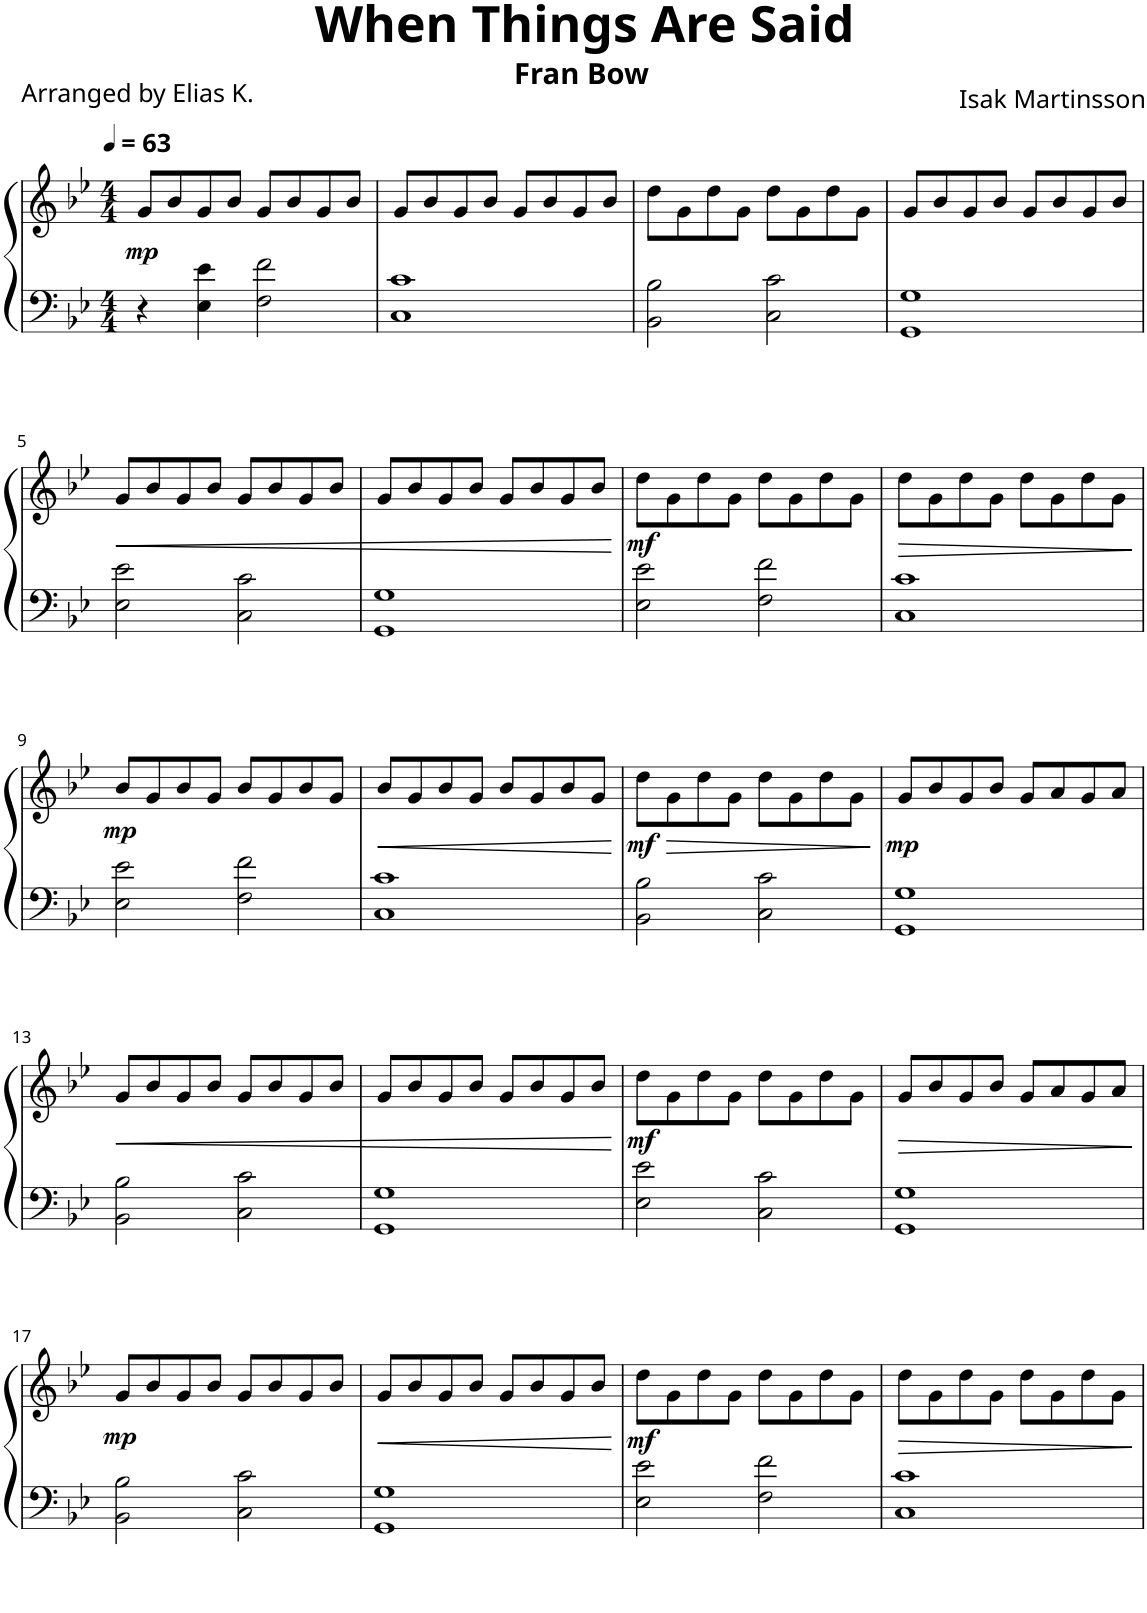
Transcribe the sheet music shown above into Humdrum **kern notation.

**kern	**kern	**dynam
*part1	*part1	*part1
*staff2	*staff1	*staff1/2
*I"Klavier	*	*
*I'Klav.	*	*
*clefF4	*clefG2	*
*k[b-e-]	*k[b-e-]	*
*M4/4	*M4/4	*
*MM63	*MM63	*
=1	=1	=1
!	!	!LO:DY:b
4r	8g/L	mp
.	8b-/	.
4E-\ 4e-\	8g/	.
.	8b-/J	.
2F\ 2f\	8g/L	.
.	8b-/	.
.	8g/	.
.	8b-/J	.
=2	=2	=2
1C 1c	8g/L	.
.	8b-/	.
.	8g/	.
.	8b-/J	.
.	8g/L	.
.	8b-/	.
.	8g/	.
.	8b-/J	.
=3	=3	=3
2BB-\ 2B-\	8dd\L	.
.	8g\	.
.	8dd\	.
.	8g\J	.
2C\ 2c\	8dd\L	.
.	8g\	.
.	8dd\	.
.	8g\J	.
=4	=4	=4
1GG 1G	8g/L	.
.	8b-/	.
.	8g/	.
.	8b-/J	.
.	8g/L	.
.	8b-/	.
.	8g/	.
.	8b-/J	.
!!LO:LB:g=z
=5	=5	=5
!	!	!LO:HP:b
2E-\ 2e-\	8g/L	<
.	8b-/	.
.	8g/	.
.	8b-/J	.
2C\ 2c\	8g/L	.
.	8b-/	.
.	8g/	.
.	8b-/J	.
=6	=6	=6
1GG 1G	8g/L	.
.	8b-/	.
.	8g/	.
.	8b-/J	.
.	8g/L	.
.	8b-/	.
.	8g/	.
.	8b-/J	.
.	.	[
=7	=7	=7
!	!	!LO:DY:b
2E-\ 2e-\	8dd\L	mf
.	8g\	.
.	8dd\	.
.	8g\J	.
2F\ 2f\	8dd\L	.
.	8g\	.
.	8dd\	.
.	8g\J	.
=8	=8	=8
!	!	!LO:HP:b
1C 1c	8dd\L	>
.	8g\	.
.	8dd\	.
.	8g\J	.
.	8dd\L	.
.	8g\	.
.	8dd\	.
.	8g\J	.
.	.	]
!!LO:LB:g=z
=9	=9	=9
!	!	!LO:DY:b
2E-\ 2e-\	8b-/L	mp
.	8g/	.
.	8b-/	.
.	8g/J	.
2F\ 2f\	8b-/L	.
.	8g/	.
.	8b-/	.
.	8g/J	.
=10	=10	=10
!	!	!LO:HP:b
1C 1c	8b-/L	<
.	8g/	.
.	8b-/	.
.	8g/J	.
.	8b-/L	.
.	8g/	.
.	8b-/	.
.	8g/J	.
.	.	[
=11	=11	=11
!	!	!LO:HP:b
!	!	!LO:DY:n=1:b
2BB-\ 2B-\	8dd\L	> mf
.	8g\	.
.	8dd\	.
.	8g\J	.
2C\ 2c\	8dd\L	.
.	8g\	.
.	8dd\	.
.	8g\J	.
.	.	]
=12	=12	=12
!	!	!LO:DY:b
1GG 1G	8g/L	mp
.	8b-/	.
.	8g/	.
.	8b-/J	.
.	8g/L	.
.	8a/	.
.	8g/	.
.	8a/J	.
!!LO:LB:g=z
=13	=13	=13
!	!	!LO:HP:b
2BB-\ 2B-\	8g/L	<
.	8b-/	.
.	8g/	.
.	8b-/J	.
2C\ 2c\	8g/L	.
.	8b-/	.
.	8g/	.
.	8b-/J	.
=14	=14	=14
1GG 1G	8g/L	.
.	8b-/	.
.	8g/	.
.	8b-/J	.
.	8g/L	.
.	8b-/	.
.	8g/	.
.	8b-/J	.
.	.	[
=15	=15	=15
!	!	!LO:DY:b
2E-\ 2e-\	8dd\L	mf
.	8g\	.
.	8dd\	.
.	8g\J	.
2C\ 2c\	8dd\L	.
.	8g\	.
.	8dd\	.
.	8g\J	.
=16	=16	=16
!	!	!LO:HP:b
1GG 1G	8g/L	>
.	8b-/	.
.	8g/	.
.	8b-/J	.
.	8g/L	.
.	8a/	.
.	8g/	.
.	8a/J	.
.	.	]
!!LO:LB:g=z
=17	=17	=17
!	!	!LO:DY:b
2BB-\ 2B-\	8g/L	mp
.	8b-/	.
.	8g/	.
.	8b-/J	.
2C\ 2c\	8g/L	.
.	8b-/	.
.	8g/	.
.	8b-/J	.
=18	=18	=18
!	!	!LO:HP:b
1GG 1G	8g/L	<
.	8b-/	.
.	8g/	.
.	8b-/J	.
.	8g/L	.
.	8b-/	.
.	8g/	.
.	8b-/J	.
.	.	[
=19	=19	=19
!	!	!LO:DY:b
2E-\ 2e-\	8dd\L	mf
.	8g\	.
.	8dd\	.
.	8g\J	.
2F\ 2f\	8dd\L	.
.	8g\	.
.	8dd\	.
.	8g\J	.
=20	=20	=20
!	!	!LO:HP:b
1C 1c	8dd\L	>
.	8g\	.
.	8dd\	.
.	8g\J	.
.	8dd\L	.
.	8g\	.
.	8dd\	.
.	8g\J	.
.	.	]
=	=	=
*-	*-	*-
